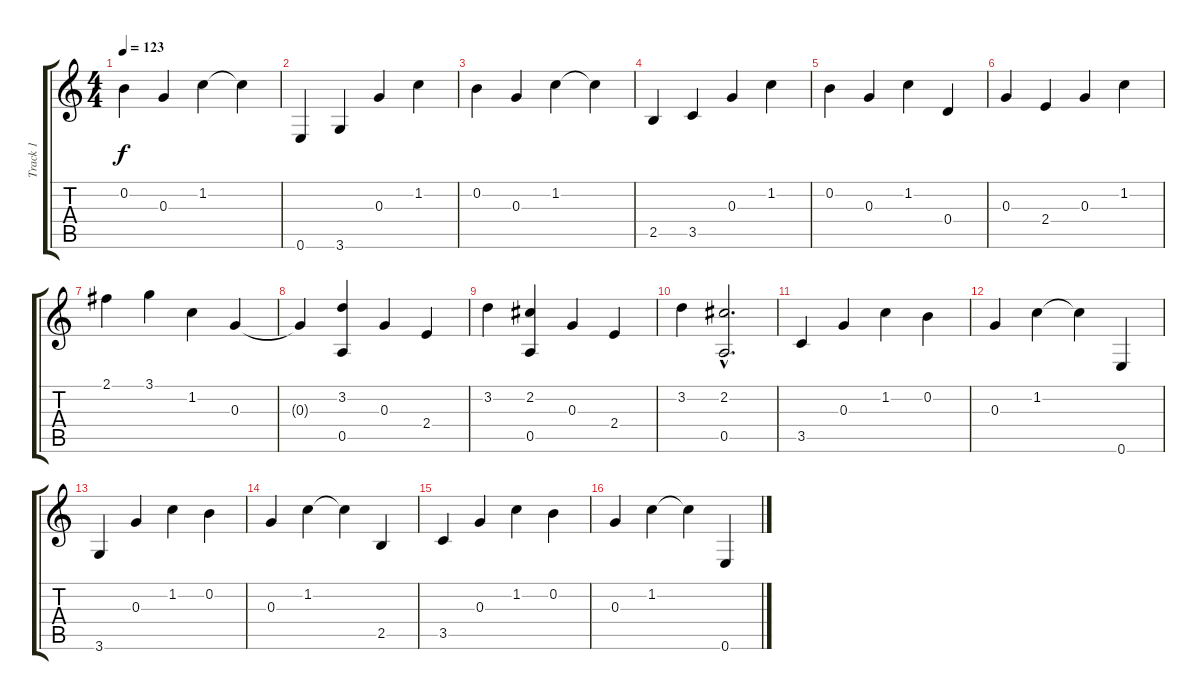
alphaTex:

\track ("Track 1" "Track 1") {instrument acousticguitarsteel}
\staff {score tabs}
\tuning (E4 B3 G3 D3 A2 E2) {hide}
\ts (4 4)
\tempo 123
\clef g2
\ks c
0.2.4{dy f} 0.3.4 1.2.4 1.2{t}.4 |
0.6.4 3.6.4 0.3.4 1.2.4 |
0.2.4 0.3.4 1.2.4 1.2{t}.4 |
2.5.4 3.5.4 0.3.4 1.2.4 |
0.2.4 0.3.4 1.2.4 0.4.4 |
0.3.4 2.4.4 0.3.4 1.2.4 |
2.1.4 3.1.4 1.2.4 0.3.4 |
0.3{t}.4 (3.2 0.5).4 0.3.4 2.4.4 |
3.2.4 (2.2 0.5).4 0.3.4 2.4.4 |
3.2.4 (2.2{hac} 0.5{hac}).2{d} |
3.5.4 0.3.4 1.2.4 0.2.4 |
0.3.4 1.2.4 1.2{t}.4 0.6.4 |
3.6.4 0.3.4 1.2.4 0.2.4 |
0.3.4 1.2.4 1.2{t}.4 2.5.4 |
3.5.4 0.3.4 1.2.4 0.2.4 |
0.3.4 1.2.4 1.2{t}.4 0.6.4
